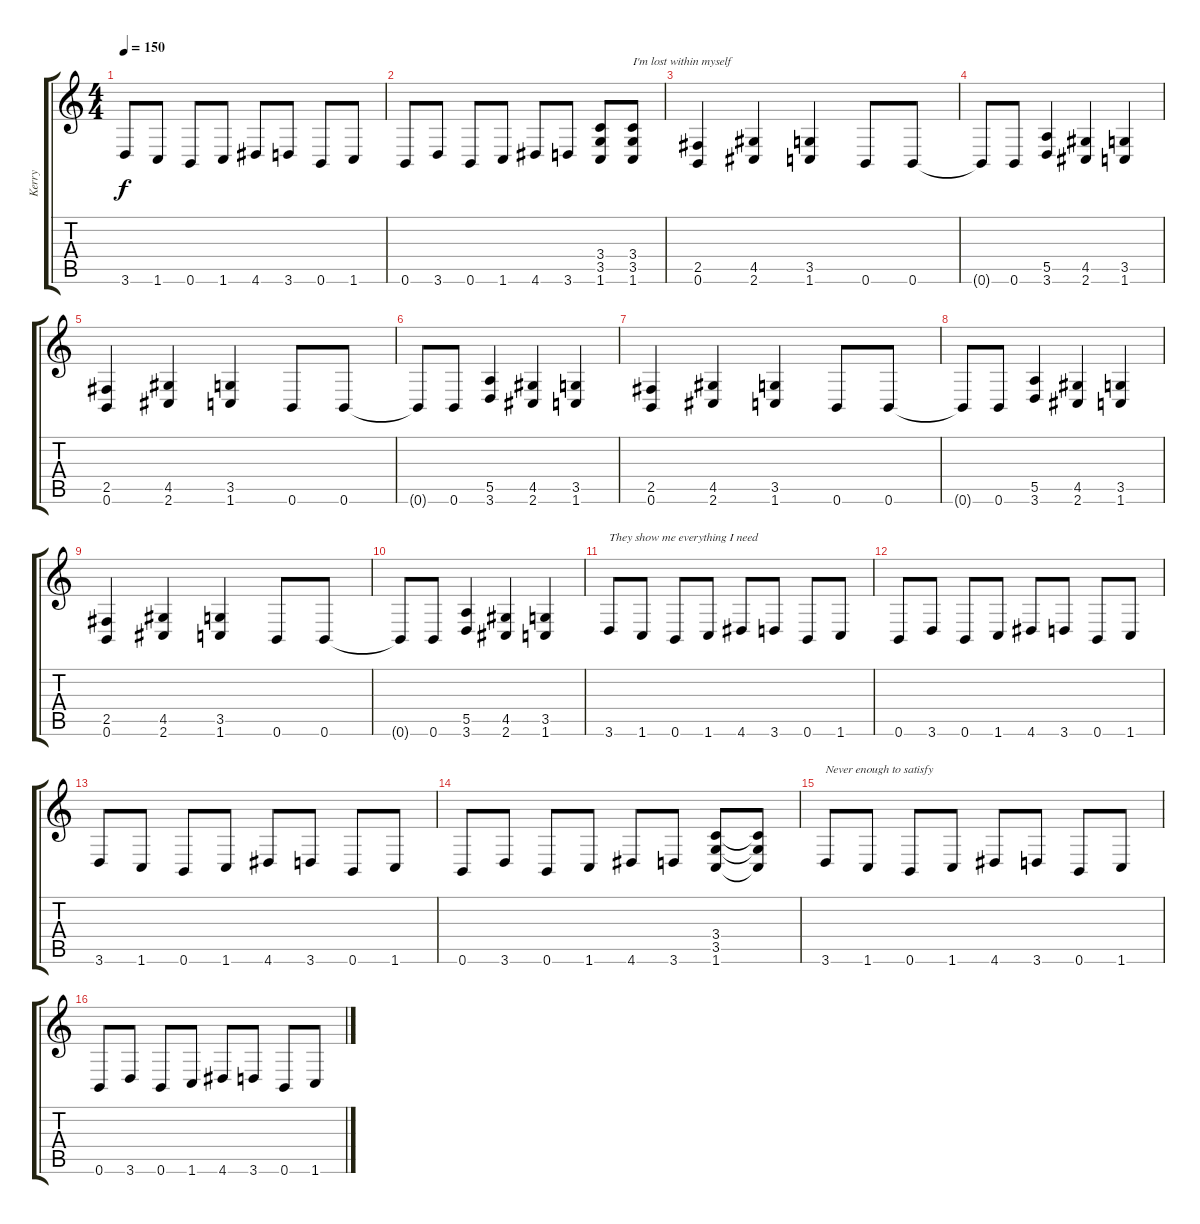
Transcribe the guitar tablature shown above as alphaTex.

\track ("Kerry" "Kerry") {instrument distortionguitar}
\staff {score tabs}
\tuning (B3 Gb3 D3 A2 E2 B1) {hide}
\ts (4 4)
\tempo 150
\clef g2
\ks c
3.6.8{dy f} 1.6.8 0.6.8 1.6.8 4.6.8 3.6.8 0.6.8 1.6.8 |
0.6.8 3.6.8 0.6.8 1.6.8 4.6.8 3.6.8 (3.4 3.5 1.6).8 (3.4 3.5 1.6).8{txt "I'm lost within myself "} |
(2.5 0.6).4 (4.5 2.6).4 (3.5 1.6).4 0.6.8 0.6.8 |
0.6{t}.8 0.6.8 (5.5 3.6).4 (4.5 2.6).4 (3.5 1.6).4 |
(2.5 0.6).4 (4.5 2.6).4 (3.5 1.6).4 0.6.8 0.6.8 |
0.6{t}.8 0.6.8 (5.5 3.6).4 (4.5 2.6).4 (3.5 1.6).4 |
(2.5 0.6).4 (4.5 2.6).4 (3.5 1.6).4 0.6.8 0.6.8 |
0.6{t}.8 0.6.8 (5.5 3.6).4 (4.5 2.6).4 (3.5 1.6).4 |
(2.5 0.6).4 (4.5 2.6).4 (3.5 1.6).4 0.6.8 0.6.8 |
0.6{t}.8 0.6.8 (5.5 3.6).4 (4.5 2.6).4 (3.5 1.6).4 |
3.6.8{txt "They show me everything I need"} 1.6.8 0.6.8 1.6.8 4.6.8 3.6.8 0.6.8 1.6.8 |
0.6.8 3.6.8 0.6.8 1.6.8 4.6.8 3.6.8 0.6.8 1.6.8 |
3.6.8 1.6.8 0.6.8 1.6.8 4.6.8 3.6.8 0.6.8 1.6.8 |
0.6.8 3.6.8 0.6.8 1.6.8 4.6.8 3.6.8 (3.4 3.5 1.6).8 (3.4{t} 3.5{t} 1.6{t}).8 |
3.6.8{txt "Never enough to satisfy"} 1.6.8 0.6.8 1.6.8 4.6.8 3.6.8 0.6.8 1.6.8 |
0.6.8 3.6.8 0.6.8 1.6.8 4.6.8 3.6.8 0.6.8 1.6.8
